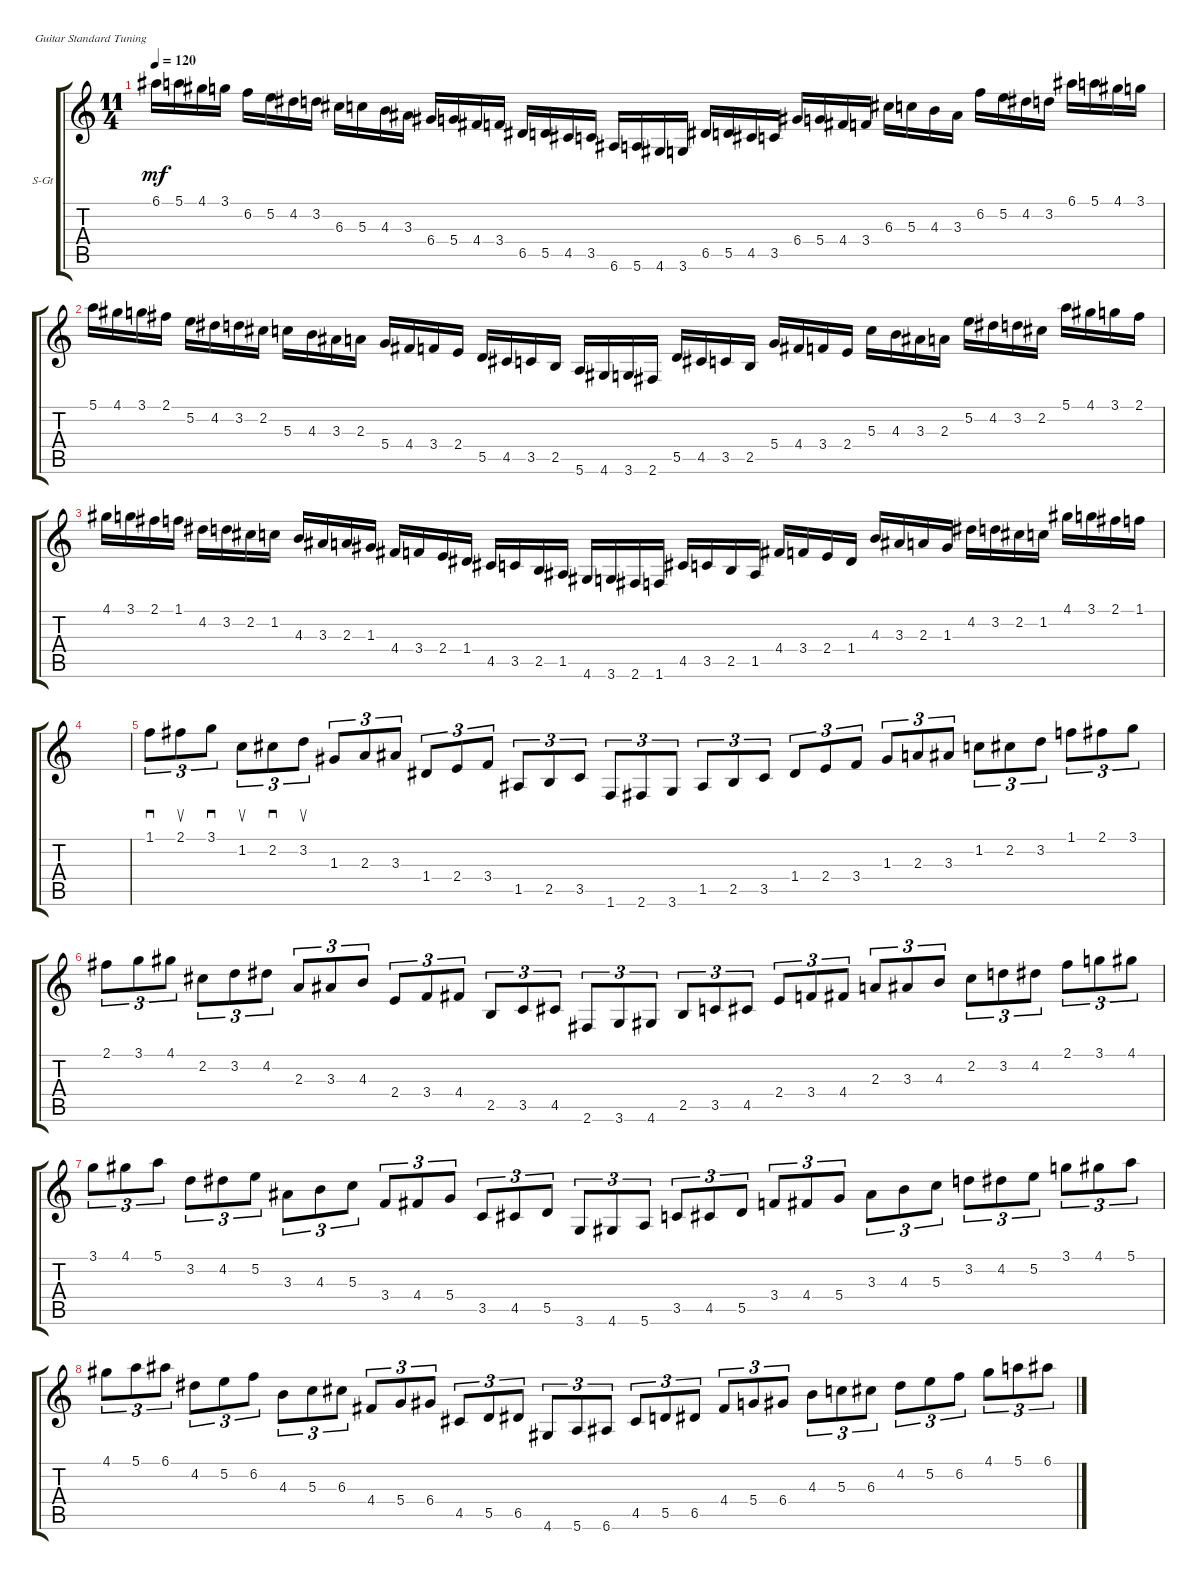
\defaultSystemsLayout 4
\bracketExtendMode groupsimilarinstruments
\firstSystemTrackNameOrientation horizontal
\otherSystemsTrackNameOrientation horizontal
\track ("Steel Guitar" "S-Gt") {instrument acousticguitarsteel}
\staff {score tabs}
\tuning (E4 B3 G3 D3 A2 E2)
\ts (11 4)
\tempo 120
\clef g2
\ks c
6.1.16{dy mf} 5.1.16 4.1.16 3.1.16 6.2.16 5.2.16 4.2.16 3.2.16 6.3.16 5.3.16 4.3.16 3.3.16 6.4.16 5.4.16 4.4.16 3.4.16 6.5.16 5.5.16 4.5.16 3.5.16 6.6.16 5.6.16 4.6.16 3.6.16 6.5.16 5.5.16 4.5.16 3.5.16 6.4.16 5.4.16 4.4.16 3.4.16 6.3.16 5.3.16 4.3.16 3.3.16 6.2.16 5.2.16 4.2.16 3.2.16 6.1.16 5.1.16 4.1.16 3.1.16 |
5.1.16 4.1.16 3.1.16 2.1.16 5.2.16 4.2.16 3.2.16 2.2.16 5.3.16 4.3.16 3.3.16 2.3.16 5.4.16 4.4.16 3.4.16 2.4.16 5.5.16 4.5.16 3.5.16 2.5.16 5.6.16 4.6.16 3.6.16 2.6.16 5.5.16 4.5.16 3.5.16 2.5.16 5.4.16 4.4.16 3.4.16 2.4.16 5.3.16 4.3.16 3.3.16 2.3.16 5.2.16 4.2.16 3.2.16 2.2.16 5.1.16 4.1.16 3.1.16 2.1.16 |
4.1.16 3.1.16 2.1.16 1.1.16 4.2.16 3.2.16 2.2.16 1.2.16 4.3.16 3.3.16 2.3.16 1.3.16 4.4.16 3.4.16 2.4.16 1.4.16 4.5.16 3.5.16 2.5.16 1.5.16 4.6.16 3.6.16 2.6.16 1.6.16 4.5.16 3.5.16 2.5.16 1.5.16 4.4.16 3.4.16 2.4.16 1.4.16 4.3.16 3.3.16 2.3.16 1.3.16 4.2.16 3.2.16 2.2.16 1.2.16 4.1.16 3.1.16 2.1.16 1.1.16 |
|
1.1.8{sd tu (3 2)} 2.1.8{su tu (3 2)} 3.1.8{sd tu (3 2)} 1.2.8{su tu (3 2)} 2.2.8{sd tu (3 2)} 3.2.8{su tu (3 2)} 1.3.8{tu (3 2)} 2.3.8{tu (3 2)} 3.3.8{tu (3 2)} 1.4.8{tu (3 2)} 2.4.8{tu (3 2)} 3.4.8{tu (3 2)} 1.5.8{tu (3 2)} 2.5.8{tu (3 2)} 3.5.8{tu (3 2)} 1.6.8{tu (3 2)} 2.6.8{tu (3 2)} 3.6.8{tu (3 2)} 1.5.8{tu (3 2)} 2.5.8{tu (3 2)} 3.5.8{tu (3 2)} 1.4.8{tu (3 2)} 2.4.8{tu (3 2)} 3.4.8{tu (3 2)} 1.3.8{tu (3 2)} 2.3.8{tu (3 2)} 3.3.8{tu (3 2)} 1.2.8{tu (3 2)} 2.2.8{tu (3 2)} 3.2.8{tu (3 2)} 1.1.8{tu (3 2)} 2.1.8{tu (3 2)} 3.1.8{tu (3 2)} |
2.1.8{tu (3 2)} 3.1.8{tu (3 2)} 4.1.8{tu (3 2)} 2.2.8{tu (3 2)} 3.2.8{tu (3 2)} 4.2.8{tu (3 2)} 2.3.8{tu (3 2)} 3.3.8{tu (3 2)} 4.3.8{tu (3 2)} 2.4.8{tu (3 2)} 3.4.8{tu (3 2)} 4.4.8{tu (3 2)} 2.5.8{tu (3 2)} 3.5.8{tu (3 2)} 4.5.8{tu (3 2)} 2.6.8{tu (3 2)} 3.6.8{tu (3 2)} 4.6.8{tu (3 2)} 2.5.8{tu (3 2)} 3.5.8{tu (3 2)} 4.5.8{tu (3 2)} 2.4.8{tu (3 2)} 3.4.8{tu (3 2)} 4.4.8{tu (3 2)} 2.3.8{tu (3 2)} 3.3.8{tu (3 2)} 4.3.8{tu (3 2)} 2.2.8{tu (3 2)} 3.2.8{tu (3 2)} 4.2.8{tu (3 2)} 2.1.8{tu (3 2)} 3.1.8{tu (3 2)} 4.1.8{tu (3 2)} |
3.1.8{tu (3 2)} 4.1.8{tu (3 2)} 5.1.8{tu (3 2)} 3.2.8{tu (3 2)} 4.2.8{tu (3 2)} 5.2.8{tu (3 2)} 3.3.8{tu (3 2)} 4.3.8{tu (3 2)} 5.3.8{tu (3 2)} 3.4.8{tu (3 2)} 4.4.8{tu (3 2)} 5.4.8{tu (3 2)} 3.5.8{tu (3 2)} 4.5.8{tu (3 2)} 5.5.8{tu (3 2)} 3.6.8{tu (3 2)} 4.6.8{tu (3 2)} 5.6.8{tu (3 2)} 3.5.8{tu (3 2)} 4.5.8{tu (3 2)} 5.5.8{tu (3 2)} 3.4.8{tu (3 2)} 4.4.8{tu (3 2)} 5.4.8{tu (3 2)} 3.3.8{tu (3 2)} 4.3.8{tu (3 2)} 5.3.8{tu (3 2)} 3.2.8{tu (3 2)} 4.2.8{tu (3 2)} 5.2.8{tu (3 2)} 3.1.8{tu (3 2)} 4.1.8{tu (3 2)} 5.1.8{tu (3 2)} |
4.1.8{tu (3 2)} 5.1.8{tu (3 2)} 6.1.8{tu (3 2)} 4.2.8{tu (3 2)} 5.2.8{tu (3 2)} 6.2.8{tu (3 2)} 4.3.8{tu (3 2)} 5.3.8{tu (3 2)} 6.3.8{tu (3 2)} 4.4.8{tu (3 2)} 5.4.8{tu (3 2)} 6.4.8{tu (3 2)} 4.5.8{tu (3 2)} 5.5.8{tu (3 2)} 6.5.8{tu (3 2)} 4.6.8{tu (3 2)} 5.6.8{tu (3 2)} 6.6.8{tu (3 2)} 4.5.8{tu (3 2)} 5.5.8{tu (3 2)} 6.5.8{tu (3 2)} 4.4.8{tu (3 2)} 5.4.8{tu (3 2)} 6.4.8{tu (3 2)} 4.3.8{tu (3 2)} 5.3.8{tu (3 2)} 6.3.8{tu (3 2)} 4.2.8{tu (3 2)} 5.2.8{tu (3 2)} 6.2.8{tu (3 2)} 4.1.8{tu (3 2)} 5.1.8{tu (3 2)} 6.1.8{tu (3 2)}
